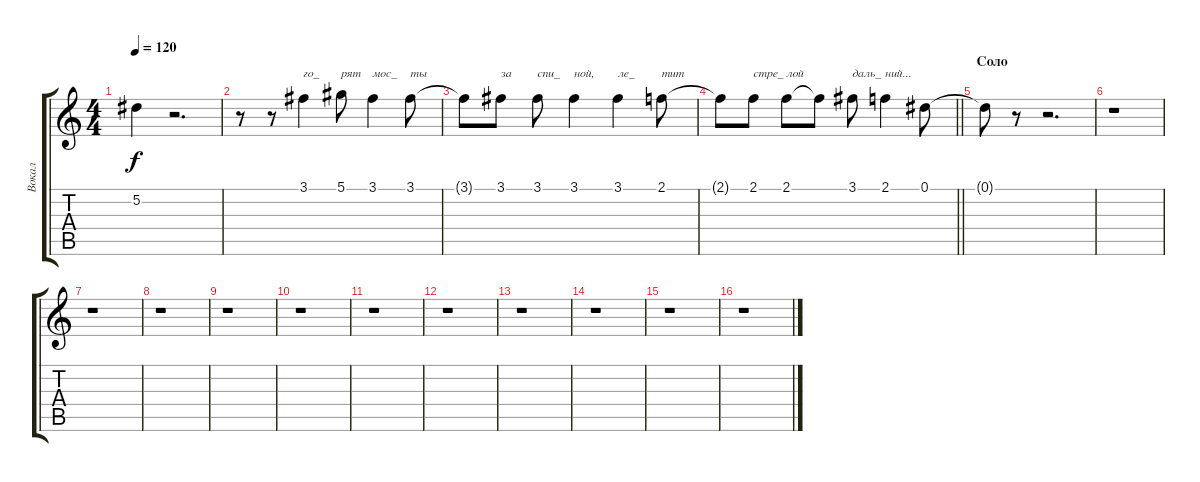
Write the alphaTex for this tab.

\track ("Вокал" "Вокал") {instrument overdrivenguitar}
\staff {score tabs}
\tuning (Eb4 Bb3 Gb3 Db3 Ab2 Eb2) {hide}
\ts (4 4)
\tempo 120
\clef g2
\ks c
5.2{t}.4{dy f} r.2{d} |
r.8 r.8 3.1.4{txt "го_ "} 5.1.8{txt "рят"} 3.1.4{txt "мос_ "} 3.1.8{txt "ты"} |
3.1{t}.8 3.1.8{txt "за "} 3.1.8{txt "спи_ "} 3.1.4{txt "ной, "} 3.1.4{txt "ле_ "} 2.1.8{txt "тит"} |
\barLineRight lightlight
2.1{t}.8 2.1.8{txt "стре_ "} 2.1.8{txt "лой "} 2.1{t}.8 3.1.8{txt "даль_ "} 2.1.4{txt "ний... "} 0.1.8 |
\section ("" "Соло")
0.1{t}.8 r.8 r.2{d} |
r.1 |
r.1 |
r.1 |
r.1 |
r.1 |
r.1 |
r.1 |
r.1 |
r.1 |
r.1 |
r.1
